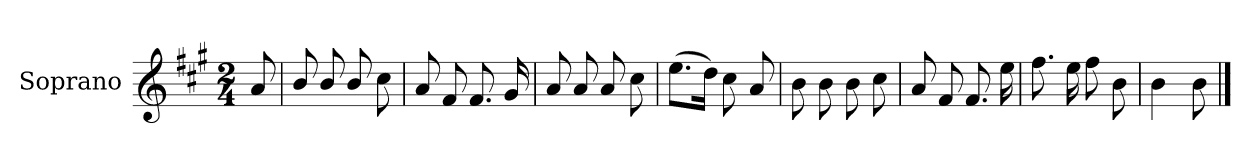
**kern
*part1
*staff1
*I"Soprano
*I'S.
*clefG2
*k[f#c#g#]
*M2/4
*MM100
=
8a/
=1
8b/
8b/
8b/
8cc#\
=2
8a/
8f#/
8.f#/
16g#/
=3
8a/
8a/
8a/
8cc#\
=4
(>8.ee\L
16dd\Jk)
8cc#\
8a/
!!LO:LB:g=z
=5
8b\
8b\
8b\
8cc#\
=6
8a/
8f#/
8.f#/
16ee\
=7
8.ff#\
16ee\
8ff#\
8b\
=8
4b\
8b\
==
*-
